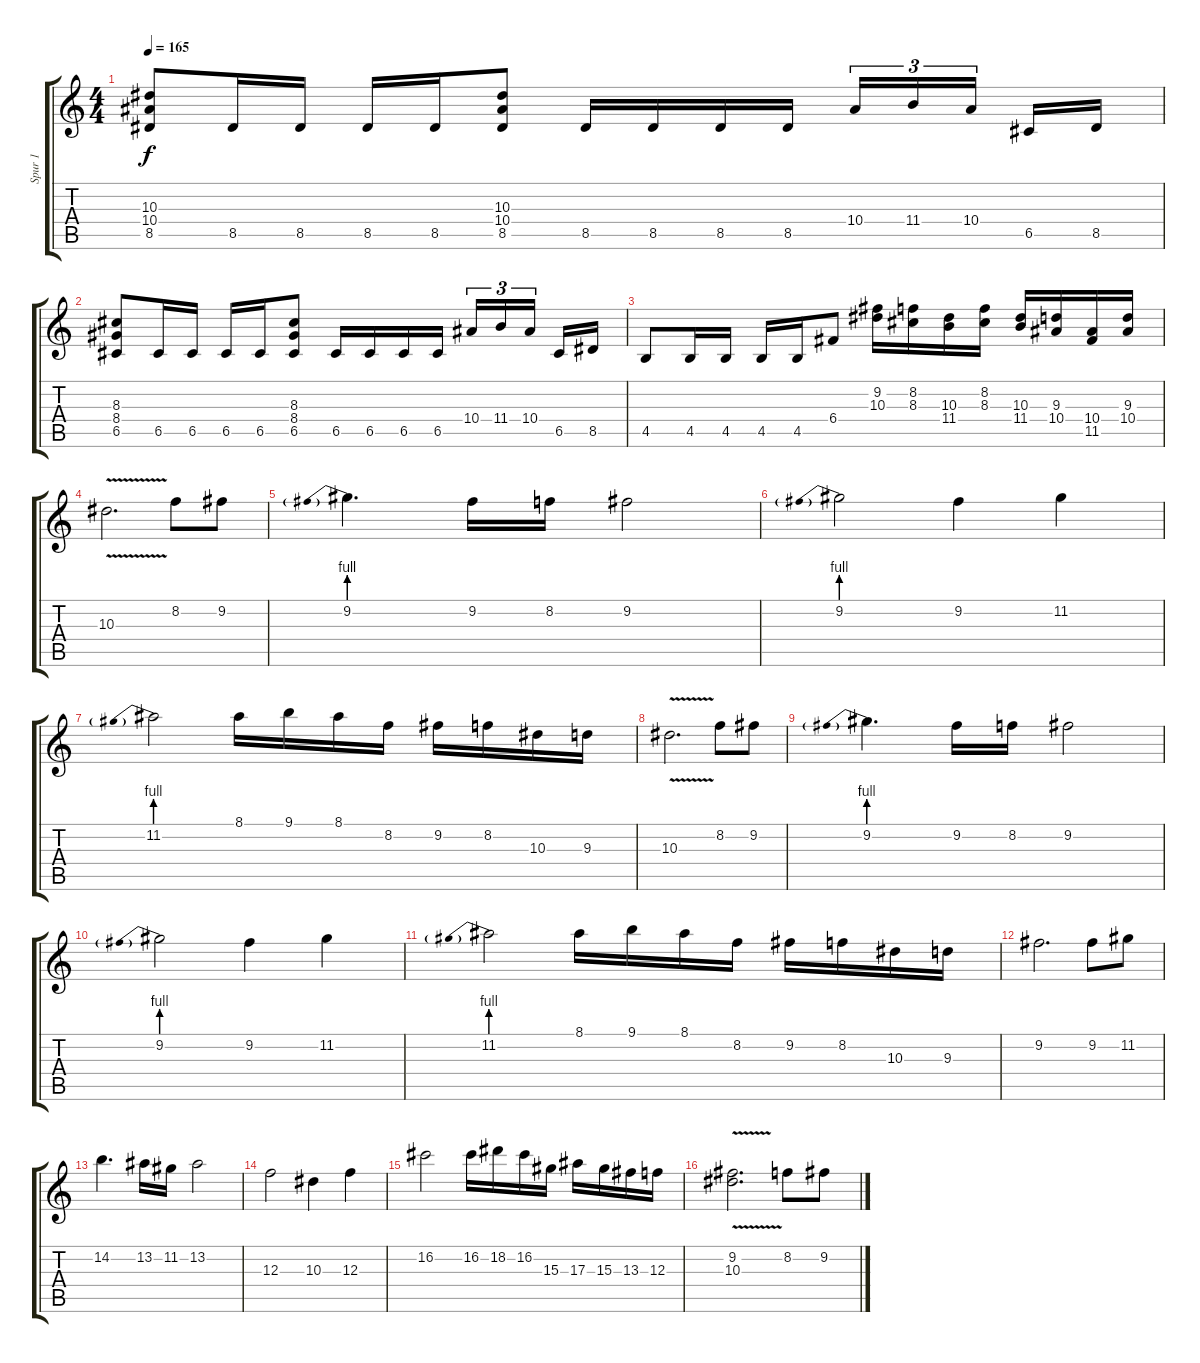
\track ("Spur 1" "Spur 1") {instrument distortionguitar}
\staff {score tabs}
\tuning (D4 A3 F3 C3 G2 D2) {hide}
\ts (4 4)
\tempo 165
\clef g2
\ks c
(10.3 10.4 8.5).8{dy f} 8.5.16 8.5.16 8.5.16 8.5.16 (10.3 10.4 8.5).8 8.5.16 8.5.16 8.5.16 8.5.16 10.4.16{tu (3 2)} 11.4.16{tu (3 2)} 10.4.16{tu (3 2) beam splitsecondary} 6.5.16 8.5.16 |
(8.3 8.4 6.5).8 6.5.16 6.5.16 6.5.16 6.5.16 (8.3 8.4 6.5).8 6.5.16 6.5.16 6.5.16 6.5.16 10.4.16{tu (3 2)} 11.4.16{tu (3 2)} 10.4.16{tu (3 2) beam splitsecondary} 6.5.16 8.5.16 |
4.5.8 4.5.16 4.5.16 4.5.16 4.5.16 6.4.8 (9.2 10.3).16 (8.2 8.3).16 (10.3 11.4).16 (8.2 8.3).16 (10.3 11.4).16 (9.3 10.4).16 (10.4 11.5).16 (9.3 10.4).16 |
10.3{v}.2{d} 8.2.8 9.2.8 |
9.2{be (prebend 0 4 60 4)}.4{d} 9.2.16 8.2.16 9.2.2 |
9.2{be (prebend 0 4 60 4)}.2 9.2.4 11.2.4 |
11.2{be (prebend 0 4 60 4)}.2 8.1.16 9.1.16 8.1.16 8.2.16 9.2.16 8.2.16 10.3.16 9.3.16 |
10.3{v}.2{d} 8.2.8 9.2.8 |
9.2{be (prebend 0 4 60 4)}.4{d} 9.2.16 8.2.16 9.2.2 |
9.2{be (prebend 0 4 60 4)}.2 9.2.4 11.2.4 |
11.2{be (prebend 0 4 60 4)}.2 8.1.16 9.1.16 8.1.16 8.2.16 9.2.16 8.2.16 10.3.16 9.3.16 |
9.2.2{d} 9.2.8 11.2.8 |
14.2.4{d} 13.2.16 11.2.16 13.2.2 |
12.3.2 10.3.4 12.3.4 |
16.2.2 16.2.16 18.2.16 16.2.16 15.3.16 17.3.16 15.3.16 13.3.16 12.3.16 |
(9.2 10.3{v}).2{d} 8.2.8 9.2.8
